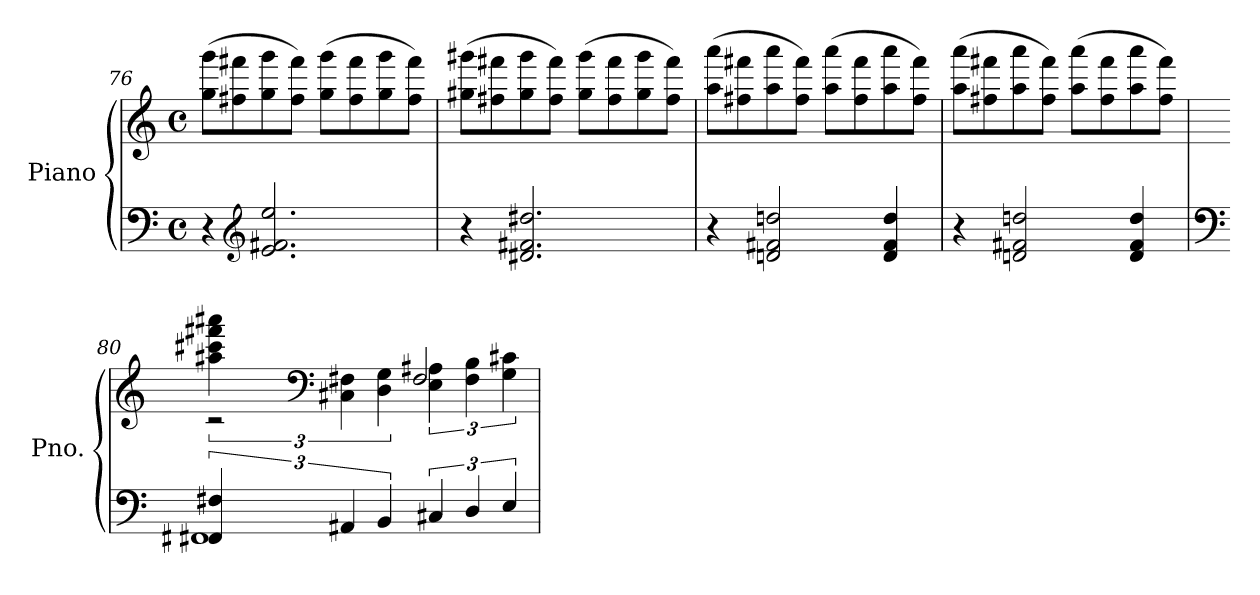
**kern	**kern
*part1	*part1
*staff2	*staff1
*I"Piano	*
*I'Pno.	*
*clefF4	*clefG2
*k[]	*k[]
*M4/4	*M4/4
*met(c)	*met(c)
=76	=76
4r	(>8gg\ 8ggg\L
.	8ff#X\ 8fff#X\
*clefG2	*
2.e/ 2.f#X/ 2.ee/	8gg\ 8ggg\
.	8ff#\ 8fff#\J)
.	(>8gg\ 8ggg\L
.	8ff#\ 8fff#\
.	8gg\ 8ggg\
.	8ff#\ 8fff#\J)
=77	=77
4r	(>8gg#X\ 8ggg#X\L
.	8ff#X\ 8fff#X\
2.d#X/ 2.f#X/ 2.dd#X/	8gg#\ 8ggg#\
.	8ff#\ 8fff#\J)
.	(>8gg#\ 8ggg#\L
.	8ff#\ 8fff#\
.	8gg#\ 8ggg#\
.	8ff#\ 8fff#\J)
!!LO:LB:g=z
=78	=78
4r	(>8aa\ 8aaa\L
.	8ff#X\ 8fff#X\
2dn/ 2f#X/ 2ddn/	8aa\ 8aaa\
.	8ff#\ 8fff#\J)
.	(>8aa\ 8aaa\L
.	8ff#\ 8fff#\
4d/ 4f#/ 4dd/	8aa\ 8aaa\
.	8ff#\ 8fff#\J)
=79	=79
4r	(>8aa\ 8aaa\L
.	8ff#X\ 8fff#X\
2dn/ 2f#X/ 2ddn/	8aa\ 8aaa\
.	8ff#\ 8fff#\J)
.	(>8aa\ 8aaa\L
.	8ff#\ 8fff#\
4d/ 4f#/ 4dd/	8aa\ 8aaa\
.	8ff#\ 8fff#\J)
=80	=80
*clefF4	*
*^	*^
6FF#X/ 6F#X/	1FF#	6aa#X\ 6ccc#X\ 6fff#X\ 6aaa#X\	2r
*	*	*clefF4	*
6AA#X/	.	6C#X\ 6F#X\	.
6BB/	.	6D\ 6G\	.
6C#X/	.	6E\ 6A#X\	2F#/
6D/	.	6F#\ 6B\	.
6E/	.	6G\ 6c#X\	.
*v	*v	*	*
*	*v	*v
=	=
*-	*-
